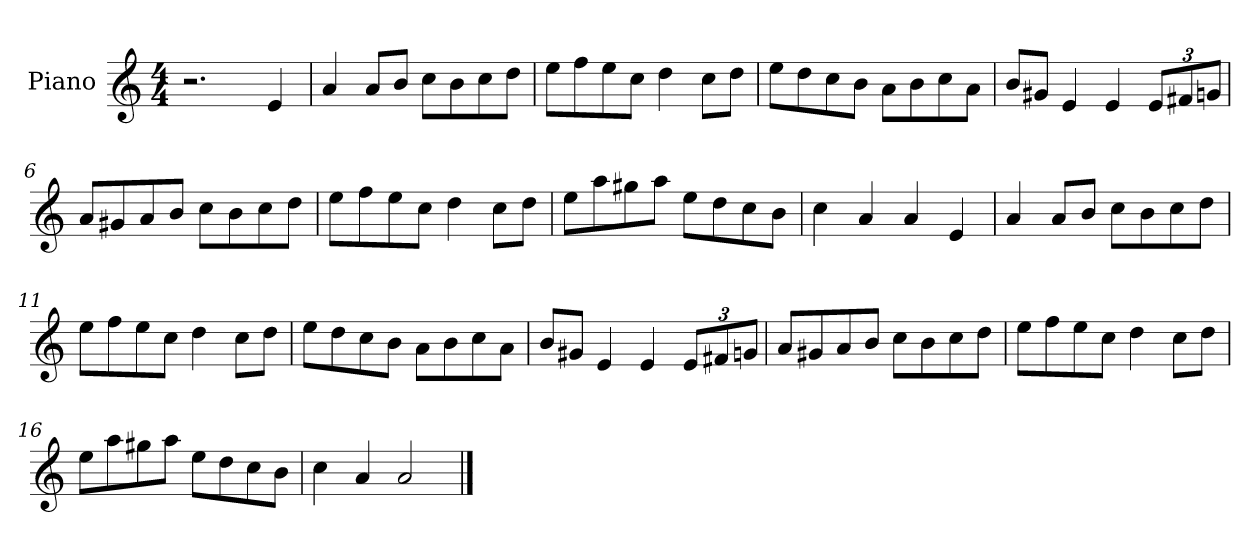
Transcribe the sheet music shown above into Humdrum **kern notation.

**kern
*part1
*staff1
*I"Piano
*I'Pno
*clefG2
*k[]
*M4/4
=1
2.r
4e/
=2
4a/
8a/L
8b/J
8cc\L
8b\
8cc\
8dd\J
=3
8ee\L
8ff\
8ee\
8cc\J
4dd\
8cc\L
8dd\J
=4
8ee\L
8dd\
8cc\
8b\J
8a\L
8b\
8cc\
8a\J
=5
8b/L
8g#X/J
4e/
4e/
*Xbrackettup
12e/L
12f#X/
12gn/J
=6
8a/L
8g#X/
8a/
8b/J
8cc\L
8b\
8cc\
8dd\J
=7
8ee\L
8ff\
8ee\
8cc\J
4dd\
8cc\L
8dd\J
=8
8ee\L
8aa\
8gg#X\
8aa\J
8ee\L
8dd\
8cc\
8b\J
=9
4cc\
4a/
4a/
4e/
=10
4a/
8a/L
8b/J
8cc\L
8b\
8cc\
8dd\J
=11
8ee\L
8ff\
8ee\
8cc\J
4dd\
8cc\L
8dd\J
=12
8ee\L
8dd\
8cc\
8b\J
8a\L
8b\
8cc\
8a\J
=13
8b/L
8g#X/J
4e/
4e/
12e/L
12f#X/
12gn/J
=14
8a/L
8g#X/
8a/
8b/J
8cc\L
8b\
8cc\
8dd\J
=15
8ee\L
8ff\
8ee\
8cc\J
4dd\
8cc\L
8dd\J
=16
8ee\L
8aa\
8gg#X\
8aa\J
8ee\L
8dd\
8cc\
8b\J
=17
4cc\
4a/
2a/
==
*-
